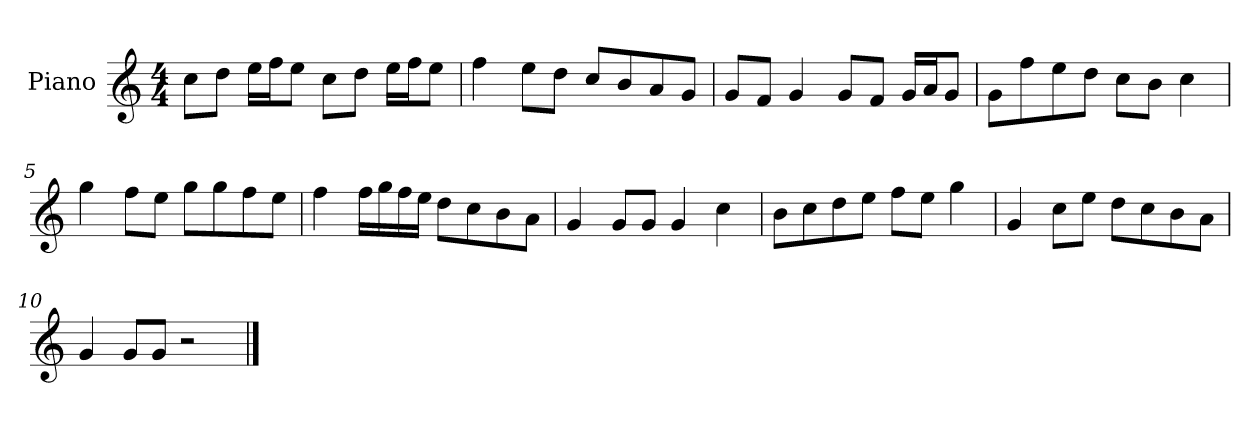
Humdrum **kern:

**kern
*part1
*staff1
*I"Piano
*I'P-no
*clefG2
*k[]
*M4/4
*MM90
=1
8cc\L
8dd\J
16ee\LL
16ff\J
8ee\J
8cc\L
8dd\J
16ee\LL
16ff\J
8ee\J
=2
4ff\
8ee\L
8dd\J
8cc/L
8b/
8a/
8g/J
=3
8g/L
8f/J
4g/
8g/L
8f/J
16g/LL
16a/J
8g/J
=4
8g\L
8ff\
8ee\
8dd\J
8cc\L
8b\J
4cc\
=5
4gg\
8ff\L
8ee\J
8gg\L
8gg\
8ff\
8ee\J
!!LO:LB:g=z
=6
4ff\
16ff\LL
16gg\
16ff\
16ee\JJ
8dd\L
8cc\
8b\
8a\J
=7
4g/
8g/L
8g/J
4g/
4cc\
=8
8b\L
8cc\
8dd\
8ee\J
8ff\L
8ee\J
4gg\
=9
4g/
8cc\L
8ee\J
8dd\L
8cc\
8b\
8a\J
=10
4g/
8g/L
8g/J
2r
==
*-
